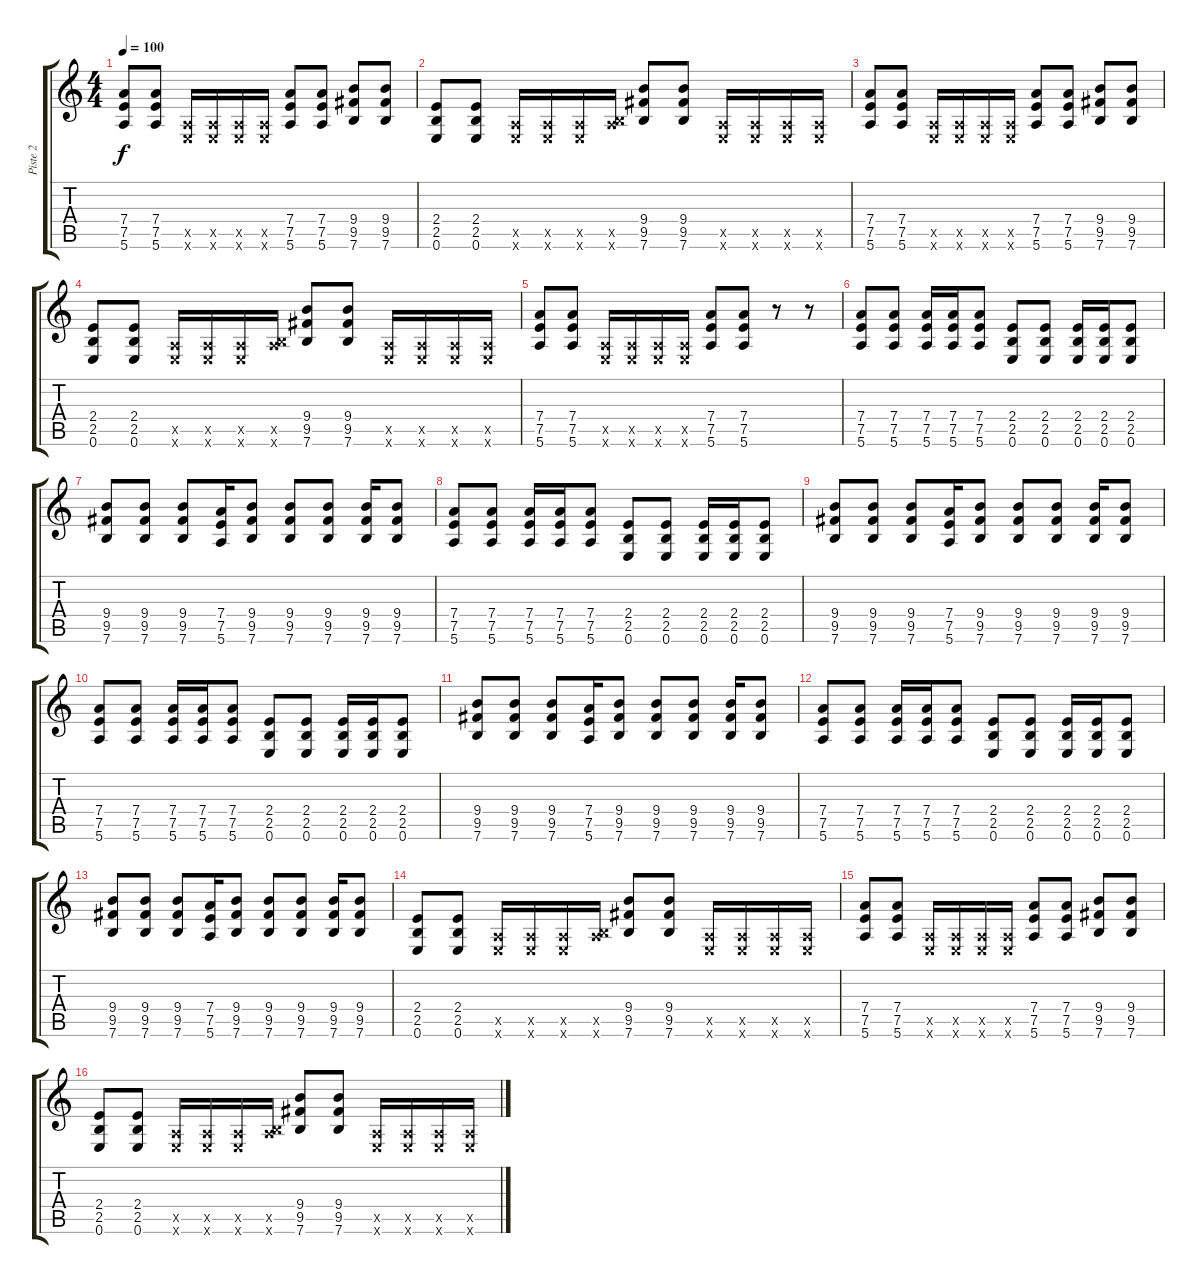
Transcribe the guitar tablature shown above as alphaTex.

\track ("Piste 2" "Piste 2") {instrument distortionguitar}
\staff {score tabs}
\tuning (E4 B3 G3 D3 A2 E2) {hide}
\ts (4 4)
\tempo 100
\clef g2
\ks c
(7.4 7.5 5.6).8{dy f} (7.4 7.5 5.6).8 (0.5{x} 0.6{x}).16 (0.5{x} 0.6{x}).16 (0.5{x} 0.6{x}).16 (0.5{x} 0.6{x}).16 (7.4 7.5 5.6).8 (7.4 7.5 5.6).8 (9.4 9.5 7.6).8 (9.4 9.5 7.6).8 |
(2.4 2.5 0.6).8 (2.4 2.5 0.6).8 (0.5{x} 0.6{x}).16 (0.5{x} 0.6{x}).16 (0.5{x} 0.6{x}).16 (0.5{x} 7.6{x}).16 (9.4 9.5 7.6).8 (9.4 9.5 7.6).8 (0.5{x} 0.6{x}).16 (0.5{x} 0.6{x}).16 (0.5{x} 0.6{x}).16 (0.5{x} 0.6{x}).16 |
(7.4 7.5 5.6).8 (7.4 7.5 5.6).8 (0.5{x} 0.6{x}).16 (0.5{x} 0.6{x}).16 (0.5{x} 0.6{x}).16 (0.5{x} 0.6{x}).16 (7.4 7.5 5.6).8 (7.4 7.5 5.6).8 (9.4 9.5 7.6).8 (9.4 9.5 7.6).8 |
(2.4 2.5 0.6).8 (2.4 2.5 0.6).8 (0.5{x} 0.6{x}).16 (0.5{x} 0.6{x}).16 (0.5{x} 0.6{x}).16 (0.5{x} 7.6{x}).16 (9.4 9.5 7.6).8 (9.4 9.5 7.6).8 (0.5{x} 0.6{x}).16 (0.5{x} 0.6{x}).16 (0.5{x} 0.6{x}).16 (0.5{x} 0.6{x}).16 |
(7.4 7.5 5.6).8 (7.4 7.5 5.6).8 (0.5{x} 0.6{x}).16 (0.5{x} 0.6{x}).16 (0.5{x} 0.6{x}).16 (0.5{x} 0.6{x}).16 (7.4 7.5 5.6).8 (7.4 7.5 5.6).8 r.8 r.8 |
(7.4 7.5 5.6).8 (7.4 7.5 5.6).8 (7.4 7.5 5.6).16 (7.4 7.5 5.6).16 (7.4 7.5 5.6).8 (2.4 2.5 0.6).8 (2.4 2.5 0.6).8 (2.4 2.5 0.6).16 (2.4 2.5 0.6).16 (2.4 2.5 0.6).8 |
(9.4 9.5 7.6).8 (9.4 9.5 7.6).8 (9.4 9.5 7.6).8 (7.4 7.5 5.6).16 (9.4 9.5 7.6).8 (9.4 9.5 7.6).8 (9.4 9.5 7.6).8 (9.4 9.5 7.6).16 (9.4 9.5 7.6).8 |
(7.4 7.5 5.6).8 (7.4 7.5 5.6).8 (7.4 7.5 5.6).16 (7.4 7.5 5.6).16 (7.4 7.5 5.6).8 (2.4 2.5 0.6).8 (2.4 2.5 0.6).8 (2.4 2.5 0.6).16 (2.4 2.5 0.6).16 (2.4 2.5 0.6).8 |
(9.4 9.5 7.6).8 (9.4 9.5 7.6).8 (9.4 9.5 7.6).8 (7.4 7.5 5.6).16 (9.4 9.5 7.6).8 (9.4 9.5 7.6).8 (9.4 9.5 7.6).8 (9.4 9.5 7.6).16 (9.4 9.5 7.6).8 |
(7.4 7.5 5.6).8 (7.4 7.5 5.6).8 (7.4 7.5 5.6).16 (7.4 7.5 5.6).16 (7.4 7.5 5.6).8 (2.4 2.5 0.6).8 (2.4 2.5 0.6).8 (2.4 2.5 0.6).16 (2.4 2.5 0.6).16 (2.4 2.5 0.6).8 |
(9.4 9.5 7.6).8 (9.4 9.5 7.6).8 (9.4 9.5 7.6).8 (7.4 7.5 5.6).16 (9.4 9.5 7.6).8 (9.4 9.5 7.6).8 (9.4 9.5 7.6).8 (9.4 9.5 7.6).16 (9.4 9.5 7.6).8 |
(7.4 7.5 5.6).8 (7.4 7.5 5.6).8 (7.4 7.5 5.6).16 (7.4 7.5 5.6).16 (7.4 7.5 5.6).8 (2.4 2.5 0.6).8 (2.4 2.5 0.6).8 (2.4 2.5 0.6).16 (2.4 2.5 0.6).16 (2.4 2.5 0.6).8 |
(9.4 9.5 7.6).8 (9.4 9.5 7.6).8 (9.4 9.5 7.6).8 (7.4 7.5 5.6).16 (9.4 9.5 7.6).8 (9.4 9.5 7.6).8 (9.4 9.5 7.6).8 (9.4 9.5 7.6).16 (9.4 9.5 7.6).8 |
(2.4 2.5 0.6).8 (2.4 2.5 0.6).8 (0.5{x} 0.6{x}).16 (0.5{x} 0.6{x}).16 (0.5{x} 0.6{x}).16 (0.5{x} 7.6{x}).16 (9.4 9.5 7.6).8 (9.4 9.5 7.6).8 (0.5{x} 0.6{x}).16 (0.5{x} 0.6{x}).16 (0.5{x} 0.6{x}).16 (0.5{x} 0.6{x}).16 |
(7.4 7.5 5.6).8 (7.4 7.5 5.6).8 (0.5{x} 0.6{x}).16 (0.5{x} 0.6{x}).16 (0.5{x} 0.6{x}).16 (0.5{x} 0.6{x}).16 (7.4 7.5 5.6).8 (7.4 7.5 5.6).8 (9.4 9.5 7.6).8 (9.4 9.5 7.6).8 |
(2.4 2.5 0.6).8 (2.4 2.5 0.6).8 (0.5{x} 0.6{x}).16 (0.5{x} 0.6{x}).16 (0.5{x} 0.6{x}).16 (0.5{x} 7.6{x}).16 (9.4 9.5 7.6).8 (9.4 9.5 7.6).8 (0.5{x} 0.6{x}).16 (0.5{x} 0.6{x}).16 (0.5{x} 0.6{x}).16 (0.5{x} 0.6{x}).16
